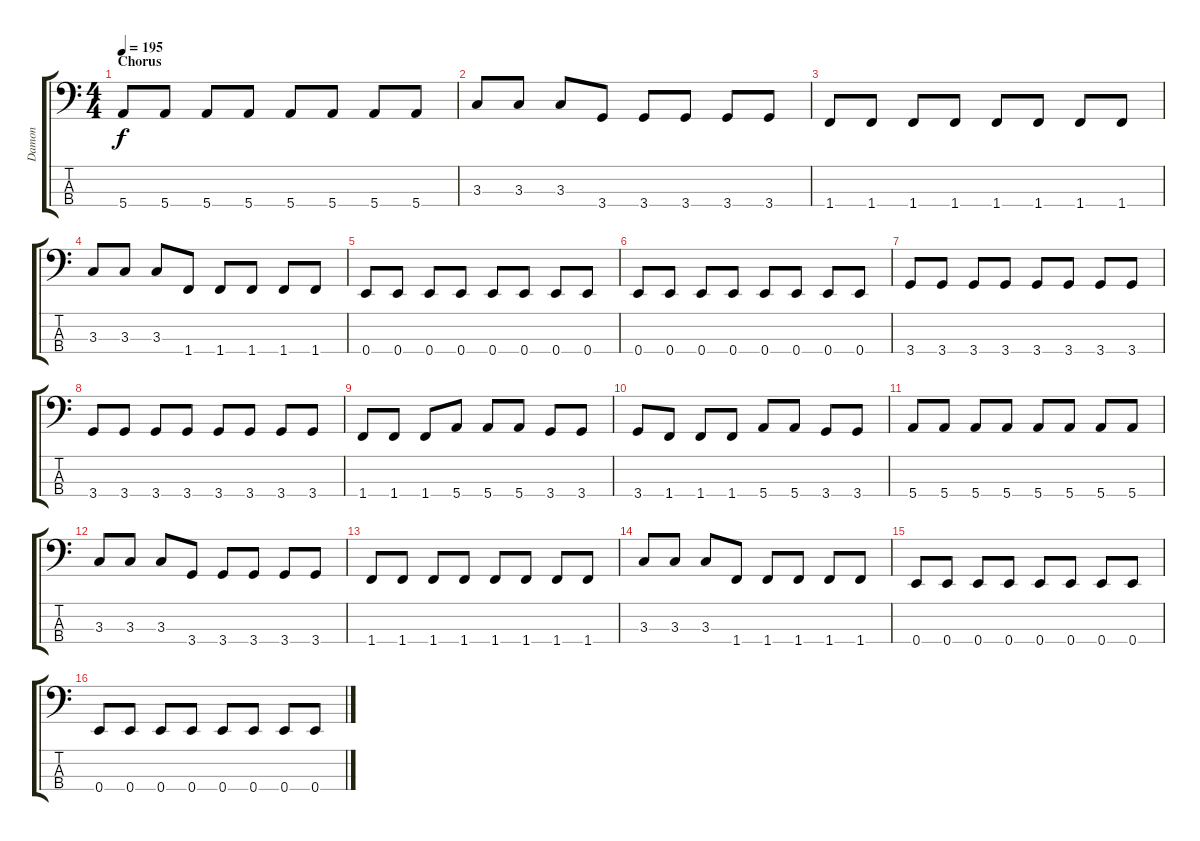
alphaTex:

\track ("Damon" "Damon") {instrument acousticbass}
\staff {score tabs}
\tuning (G2 D2 A1 E1) {hide}
\ts (4 4)
\section ("" "Chorus")
\tempo 195
\clef f4
\ks c
5.4.8{dy f} 5.4.8 5.4.8 5.4.8 5.4.8 5.4.8 5.4.8 5.4.8 |
3.3.8 3.3.8 3.3.8 3.4.8 3.4.8 3.4.8 3.4.8 3.4.8 |
1.4.8 1.4.8 1.4.8 1.4.8 1.4.8 1.4.8 1.4.8 1.4.8 |
3.3.8 3.3.8 3.3.8 1.4.8 1.4.8 1.4.8 1.4.8 1.4.8 |
0.4.8 0.4.8 0.4.8 0.4.8 0.4.8 0.4.8 0.4.8 0.4.8 |
0.4.8 0.4.8 0.4.8 0.4.8 0.4.8 0.4.8 0.4.8 0.4.8 |
3.4.8 3.4.8 3.4.8 3.4.8 3.4.8 3.4.8 3.4.8 3.4.8 |
3.4.8 3.4.8 3.4.8 3.4.8 3.4.8 3.4.8 3.4.8 3.4.8 |
1.4.8 1.4.8 1.4.8 5.4.8 5.4.8 5.4.8 3.4.8 3.4.8 |
3.4.8 1.4.8 1.4.8 1.4.8 5.4.8 5.4.8 3.4.8 3.4.8 |
5.4.8 5.4.8 5.4.8 5.4.8 5.4.8 5.4.8 5.4.8 5.4.8 |
3.3.8 3.3.8 3.3.8 3.4.8 3.4.8 3.4.8 3.4.8 3.4.8 |
1.4.8 1.4.8 1.4.8 1.4.8 1.4.8 1.4.8 1.4.8 1.4.8 |
3.3.8 3.3.8 3.3.8 1.4.8 1.4.8 1.4.8 1.4.8 1.4.8 |
0.4.8 0.4.8 0.4.8 0.4.8 0.4.8 0.4.8 0.4.8 0.4.8 |
0.4.8 0.4.8 0.4.8 0.4.8 0.4.8 0.4.8 0.4.8 0.4.8
